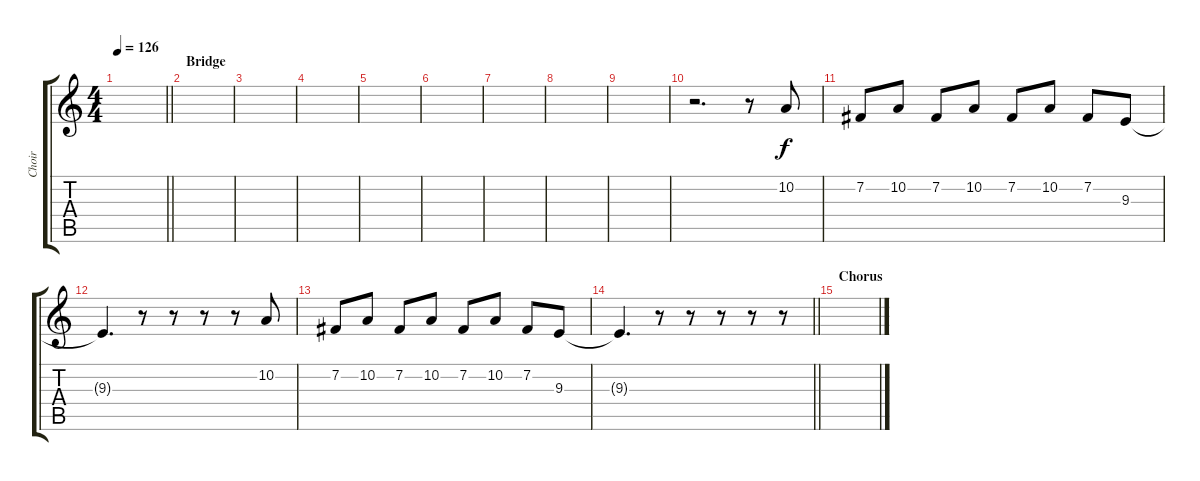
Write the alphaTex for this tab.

\track ("Choir" "Choir") {instrument flute}
\staff {score tabs}
\tuning (E4 B3 G3 D3 A2 E2) {hide}
\ts (4 4)
\tempo 126
\clef g2
\barLineRight lightlight
\ks c
|
\section ("" "Bridge")
|
|
|
|
|
|
|
|
r.2{d} r.8 10.2.8 |
7.2.8 10.2.8 7.2.8 10.2.8 7.2.8 10.2.8 7.2.8 9.3.8 |
9.3{t}.4{d} r.8 r.8 r.8 r.8 10.2.8 |
7.2.8 10.2.8 7.2.8 10.2.8 7.2.8 10.2.8 7.2.8 9.3.8 |
\barLineRight lightlight
9.3{t}.4{d} r.8 r.8 r.8 r.8 r.8 |
\section ("" "Chorus")
